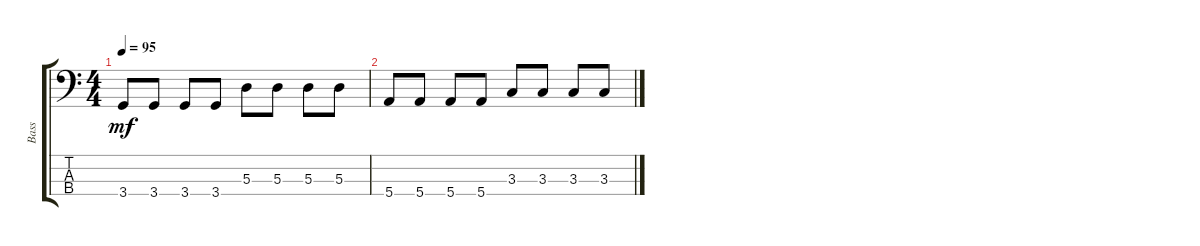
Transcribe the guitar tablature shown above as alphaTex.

\track ("Bass" "Bass") {instrument electricbassfinger}
\staff {score tabs}
\tuning (G2 D2 A1 E1) {hide}
\ts (4 4)
\tempo 95
\clef f4
\ks c
3.4.8{dy mf} 3.4.8 3.4.8 3.4.8 5.3.8 5.3.8 5.3.8 5.3.8 |
5.4.8 5.4.8 5.4.8 5.4.8 3.3.8 3.3.8 3.3.8 3.3.8
